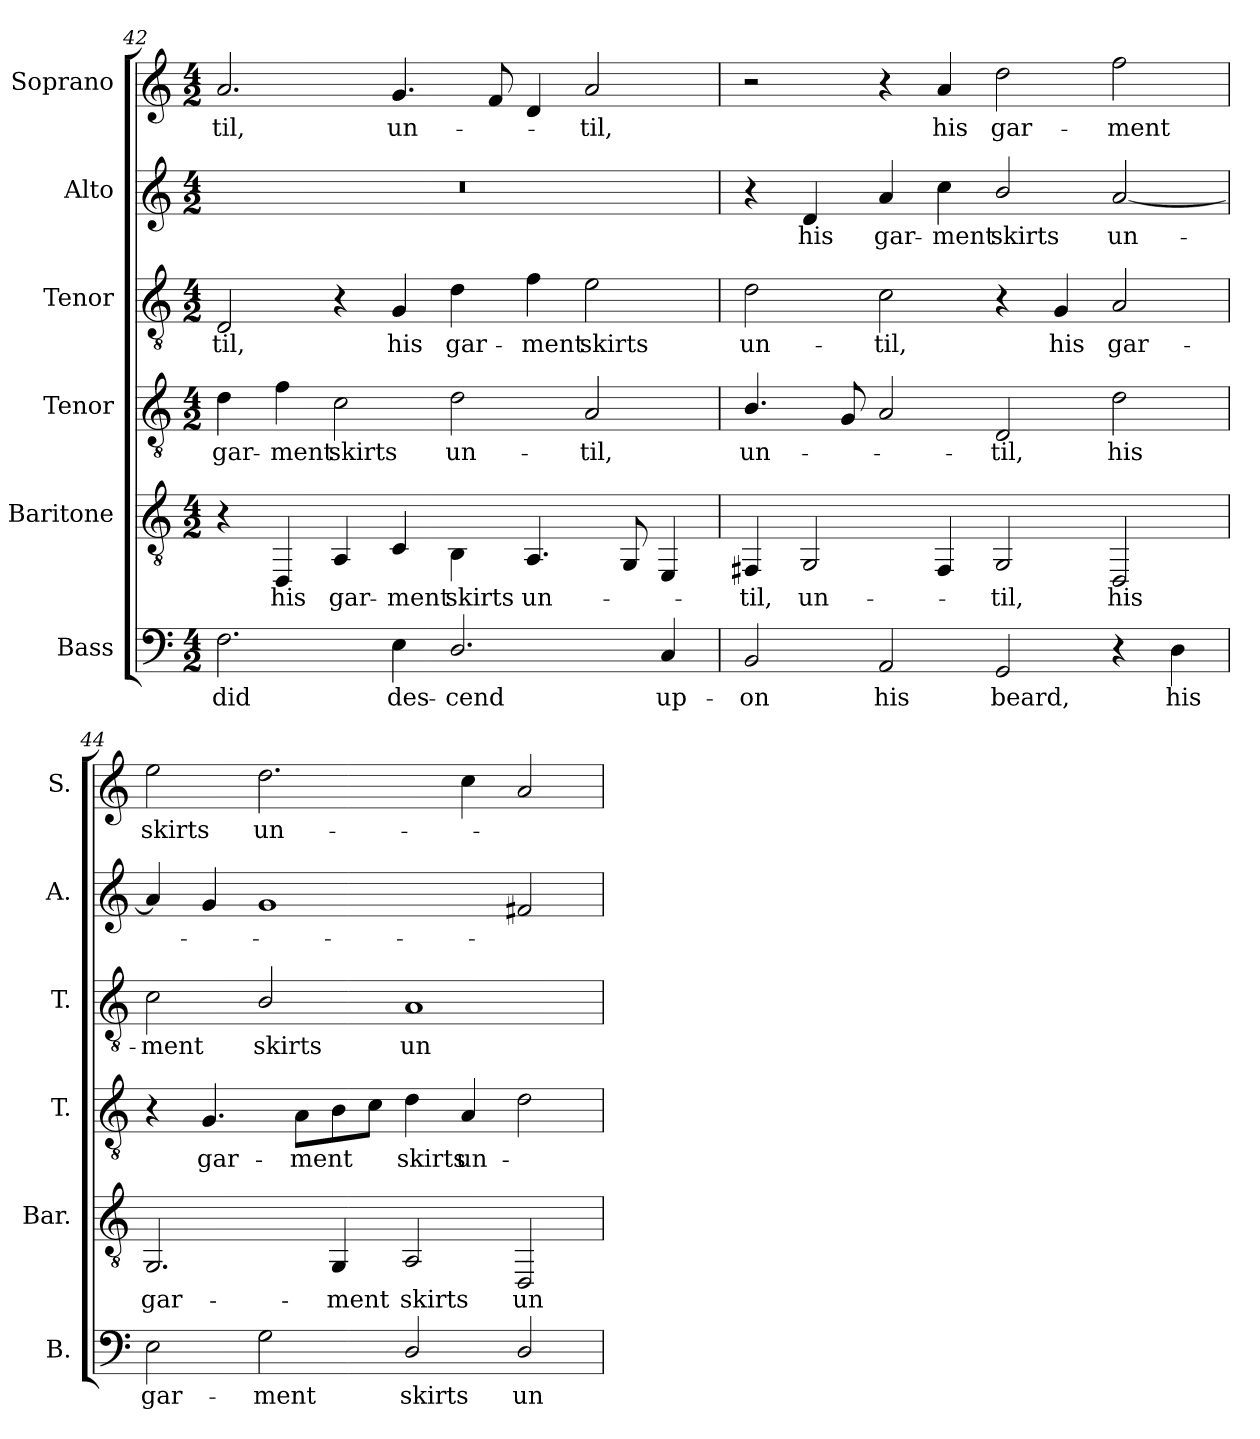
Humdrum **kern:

**kern	**text	**kern	**text	**kern	**text	**kern	**text	**kern	**text	**kern	**text
*part6	*part6	*part5	*part5	*part4	*part4	*part3	*part3	*part2	*part2	*part1	*part1
*staff6	*staff6	*staff5	*staff5	*staff4	*staff4	*staff3	*staff3	*staff2	*staff2	*staff1	*staff1
*I"Bass	*	*I"Baritone	*	*I"Tenor	*	*I"Tenor	*	*I"Alto	*	*I"Soprano	*
*I'B.	*	*I'Bar.	*	*I'T.	*	*I'T.	*	*I'A.	*	*I'S.	*
!!LO:LB:g=z
*clefF4	*	*clefGv2	*	*clefGv2	*	*clefGv2	*	*clefG2	*	*clefG2	*
*	*	*	*	*ITrd7c12	*	*ITrd7c12	*	*	*	*	*
*k[]	*	*k[]	*	*k[]	*	*k[]	*	*k[]	*	*k[]	*
*C:	*	*C:	*	*C:	*	*C:	*	*C:	*	*C:	*
*M4/2	*	*M4/2	*	*M4/2	*	*M4/2	*	*M4/2	*	*M4/2	*
=42	=42	=42	=42	=42	=42	=42	=42	=42	=42	=42	=42
!	!LO:LY:b:color=#000000	!	!	!	!	!	!	!	!	!	!
!	!	!	!	!	!LO:LY:b:color=#000000	!	!	!	!	!	!
!	!	!	!	!	!	!	!LO:LY:b:color=#000000	!LO:N:vis=1	!	!	!
!	!	!	!	!	!	!	!	!	!	!	!LO:LY:b:color=#000000
2.Fi\	did	4r	.	4Di\	gar-	2DDi/	-til,	0r	.	2.ai/	-til,
!	!	!	!LO:LY:b:color=#000000	!	!	!	!	!	!	!	!
!	!	!	!	!	!LO:LY:b:color=#000000	!	!	!	!	!	!
.	.	4DDi/	his	4Fi\	-ment	.	.	.	.	.	.
!	!	!	!LO:LY:b:color=#000000	!	!	!	!	!	!	!	!
!	!	!	!	!	!LO:LY:b:color=#000000	!	!	!	!	!	!
.	.	4AAi/	gar-	2Ci\	skirts	4r	.	.	.	.	.
!	!LO:LY:b:color=#000000	!	!	!	!	!	!	!	!	!	!
!	!	!	!LO:LY:b:color=#000000	!	!	!	!	!	!	!	!
!	!	!	!	!	!	!	!LO:LY:b:color=#000000	!	!	!	!
!	!	!	!	!	!	!	!	!	!	!	!LO:LY:b:color=#000000
4Ei\	des-	4Ci/	-ment	.	.	4GGi/	his	.	.	4.gi/	un-
!	!LO:LY:b:color=#000000	!	!	!	!	!	!	!	!	!	!
!	!	!	!LO:LY:b:color=#000000	!	!	!	!	!	!	!	!
!	!	!	!	!	!LO:LY:b:color=#000000	!	!	!	!	!	!
!	!	!	!	!	!	!	!LO:LY:b:color=#000000	!	!	!	!
2.Di/	-cend	4BBi\	skirts	2Di\	un-	4Di\	gar-	.	.	.	.
.	.	.	.	.	.	.	.	.	.	8fi/	.
!	!	!	!LO:LY:b:color=#000000	!	!	!	!	!	!	!	!
!	!	!	!	!	!	!	!LO:LY:b:color=#000000	!	!	!	!
.	.	4.AAi/	un-	.	.	4Fi\	-ment	.	.	4di/	.
!	!	!	!	!	!LO:LY:b:color=#000000	!	!	!	!	!	!
!	!	!	!	!	!	!	!LO:LY:b:color=#000000	!	!	!	!
!	!	!	!	!	!	!	!	!	!	!	!LO:LY:b:color=#000000
.	.	.	.	2AAi/	-til,	2Ei\	skirts	.	.	2ai/	-til,
.	.	8GGi/	.	.	.	.	.	.	.	.	.
!	!LO:LY:b:color=#000000	!	!	!	!	!	!	!	!	!	!
4Ci/	up-	4EEi/	.	.	.	.	.	.	.	.	.
=43	=43	=43	=43	=43	=43	=43	=43	=43	=43	=43	=43
!	!LO:LY:b:color=#000000	!	!	!	!	!	!	!	!	!	!
!	!	!	!LO:LY:b:color=#000000	!	!	!	!	!	!	!	!
!	!	!	!	!	!LO:LY:b:color=#000000	!	!	!	!	!	!
!	!	!	!	!	!	!	!LO:LY:b:color=#000000	!	!	!	!
2BBi/	-on	4FF#Xi/	-til,	4.BBi/	un-	2Di\	un-	4r	.	2r	.
!	!	!	!LO:LY:b:color=#000000	!	!	!	!	!	!	!	!
!	!	!	!	!	!	!	!	!	!LO:LY:b:color=#000000	!	!
.	.	2GGi/	un-	.	.	.	.	4di/	his	.	.
.	.	.	.	8GGi/	.	.	.	.	.	.	.
!	!LO:LY:b:color=#000000	!	!	!	!	!	!	!	!	!	!
!	!	!	!	!	!	!	!LO:LY:b:color=#000000	!	!	!	!
!	!	!	!	!	!	!	!	!	!LO:LY:b:color=#000000	!	!
2AAi/	his	.	.	2AAi/	.	2Ci\	-til,	4ai/	gar-	4r	.
!	!	!	!	!	!	!	!	!	!LO:LY:b:color=#000000	!	!
!	!	!	!	!	!	!	!	!	!	!	!LO:LY:b:color=#000000
.	.	4FF#i/	.	.	.	.	.	4cci\	-ment	4ai/	his
!	!LO:LY:b:color=#000000	!	!	!	!	!	!	!	!	!	!
!	!	!	!LO:LY:b:color=#000000	!	!	!	!	!	!	!	!
!	!	!	!	!	!LO:LY:b:color=#000000	!	!	!	!	!	!
!	!	!	!	!	!	!	!	!	!LO:LY:b:color=#000000	!	!
!	!	!	!	!	!	!	!	!	!	!	!LO:LY:b:color=#000000
2GGi/	beard,	2GGi/	-til,	2DDi/	-til,	4r	.	2bi/	skirts	2ddi\	gar-
!	!	!	!	!	!	!	!LO:LY:b:color=#000000	!	!	!	!
.	.	.	.	.	.	4GGi/	his	.	.	.	.
!	!	!	!LO:LY:b:color=#000000	!	!	!	!	!	!	!	!
!	!	!	!	!	!LO:LY:b:color=#000000	!	!	!	!	!	!
!	!	!	!	!	!	!	!LO:LY:b:color=#000000	!	!	!	!
!	!	!	!	!	!	!	!	!	!LO:LY:b:color=#000000	!	!
!	!	!	!	!	!	!	!	!	!	!	!LO:LY:b:color=#000000
4r	.	2DDi/	his	2Di\	his	2AAi/	gar-	[2ai/	un-	2ffi\	-ment
!	!LO:LY:b:color=#000000	!	!	!	!	!	!	!	!	!	!
4Di\	his	.	.	.	.	.	.	.	.	.	.
=44	=44	=44	=44	=44	=44	=44	=44	=44	=44	=44	=44
!	!LO:LY:b:color=#000000	!	!	!	!	!	!	!	!	!	!
!	!	!	!LO:LY:b:color=#000000	!	!	!	!	!	!	!	!
!	!	!	!	!	!	!	!LO:LY:b:color=#000000	!	!	!	!
!	!	!	!	!	!	!	!	!	!	!	!LO:LY:b:color=#000000
2Ei\	gar-	2.GGi/	gar-	4r	.	2Ci\	-ment	4ai/]	.	2eei\	skirts
!	!	!	!	!	!LO:LY:b:color=#000000	!	!	!	!	!	!
.	.	.	.	4.GGi/	gar-	.	.	4gi/	.	.	.
!	!LO:LY:b:color=#000000	!	!	!	!	!	!	!	!	!	!
!	!	!	!	!	!	!	!LO:LY:b:color=#000000	!	!	!	!
!	!	!	!	!	!	!	!	!	!	!	!LO:LY:b:color=#000000
2Gi\	-ment	.	.	.	.	2BBi/	skirts	1gi	.	2.ddi\	un-
!	!	!	!	!	!LO:LY:b:color=#000000	!	!	!	!	!	!
.	.	.	.	8AAi\L	-ment	.	.	.	.	.	.
!	!	!	!LO:LY:b:color=#000000	!	!	!	!	!	!	!	!
.	.	4GGi/	-ment	8BBi\	.	.	.	.	.	.	.
.	.	.	.	8Ci\J	.	.	.	.	.	.	.
!	!LO:LY:b:color=#000000	!	!	!	!	!	!	!	!	!	!
!	!	!	!LO:LY:b:color=#000000	!	!	!	!	!	!	!	!
!	!	!	!	!	!LO:LY:b:color=#000000	!	!	!	!	!	!
!	!	!	!	!	!	!	!LO:LY:b:color=#000000	!	!	!	!
2Di/	skirts	2AAi/	skirts	4Di\	skirts	1AAi	un-	.	.	.	.
!	!	!	!	!	!LO:LY:b:color=#000000	!	!	!	!	!	!
.	.	.	.	4AAi/	un-	.	.	.	.	4cci\	.
!	!LO:LY:b:color=#000000	!	!	!	!	!	!	!	!	!	!
!	!	!	!LO:LY:b:color=#000000	!	!	!	!	!	!	!	!
2Di/	un-	2DDi/	un-	2Di\	.	.	.	2f#Xi/	.	2ai/	.
=	=	=	=	=	=	=	=	=	=	=	=
*-	*-	*-	*-	*-	*-	*-	*-	*-	*-	*-	*-
